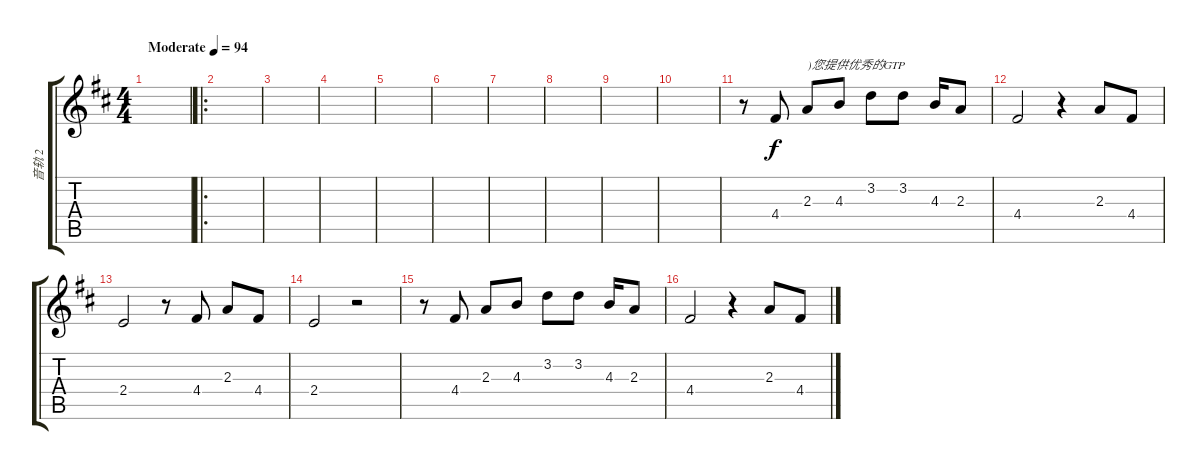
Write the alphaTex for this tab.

\track ("音轨 2" "音轨 2") {instrument acousticguitarsteel}
\staff {score tabs}
\tuning (E4 B3 G3 D3 A2 E2) {hide}
\ts (4 4)
\tempo (94 "Moderate")
\clef g2
\ks d
|
\ro
|
|
|
|
|
|
|
|
|
r.8 4.4.8 2.3.8{txt ")您提供优秀的GTP"} 4.3.8 3.2.8 3.2.8 4.3.16 2.3.8 |
4.4.2 r.4 2.3.8 4.4.8 |
2.4.2 r.8 4.4.8 2.3.8 4.4.8 |
2.4.2 r.2 |
r.8 4.4.8 2.3.8 4.3.8 3.2.8 3.2.8 4.3.16 2.3.8 |
4.4.2 r.4 2.3.8 4.4.8
